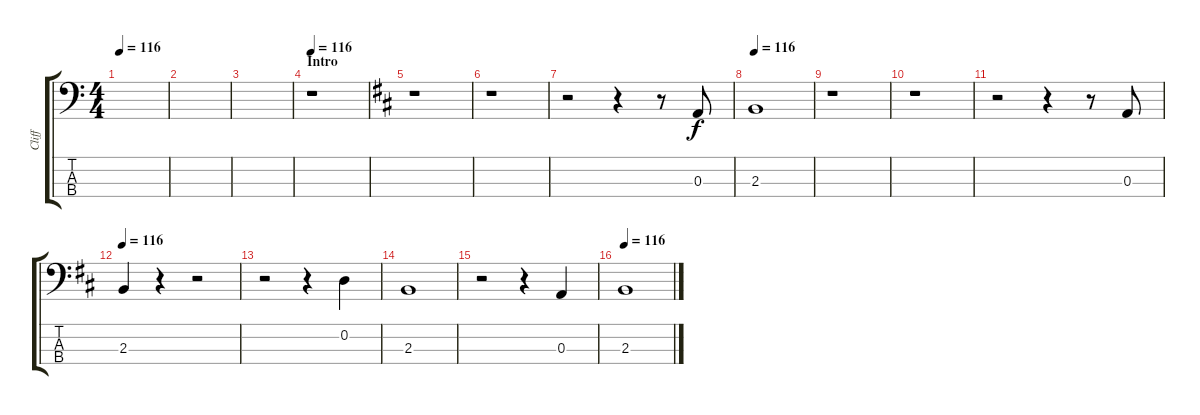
\track ("Cliff" "Cliff") {instrument electricbassfinger}
\staff {score tabs}
\tuning (G2 D2 A1 E1) {hide}
\ts (4 4)
\tempo 116
\clef f4
\ks c
|
|
|
\section ("" "Intro")
\tempo 116
r.1 |
\ks bminor
r.1 |
r.1 |
r.2 r.4 r.8 0.3.8 |
\tempo 116
2.3.1 |
r.1 |
r.1 |
r.2 r.4 r.8 0.3.8 |
\tempo 116
2.3.4 r.4 r.2 |
r.2 r.4 0.2.4 |
2.3.1 |
r.2 r.4 0.3.4 |
\tempo 116
2.3.1
